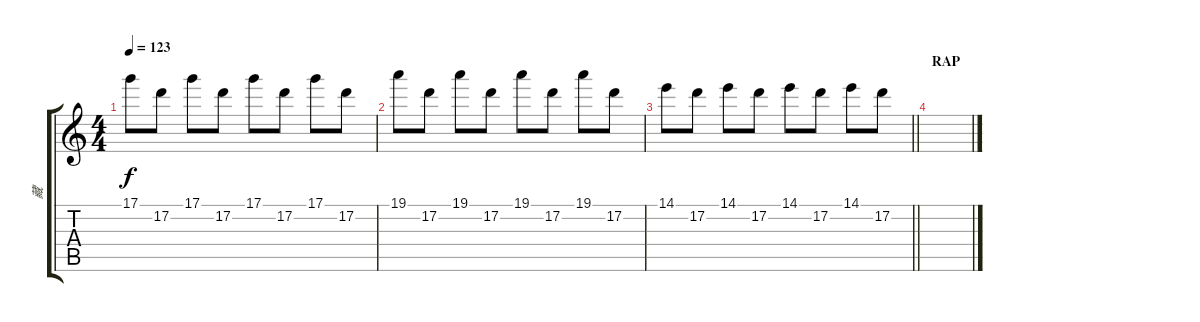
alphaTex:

\track ("藏" "藏") {instrument overdrivenguitar}
\staff {score tabs}
\tuning (D4 A3 F3 C3 G2 D2) {hide}
\ts (4 4)
\tempo 123
\clef g2
\ks c
17.1.8{dy f} 17.2.8 17.1.8 17.2.8 17.1.8 17.2.8 17.1.8 17.2.8 |
19.1.8 17.2.8 19.1.8 17.2.8 19.1.8 17.2.8 19.1.8 17.2.8 |
\barLineRight lightlight
14.1.8 17.2.8 14.1.8 17.2.8 14.1.8 17.2.8 14.1.8 17.2.8 |
\section ("" "RAP")
